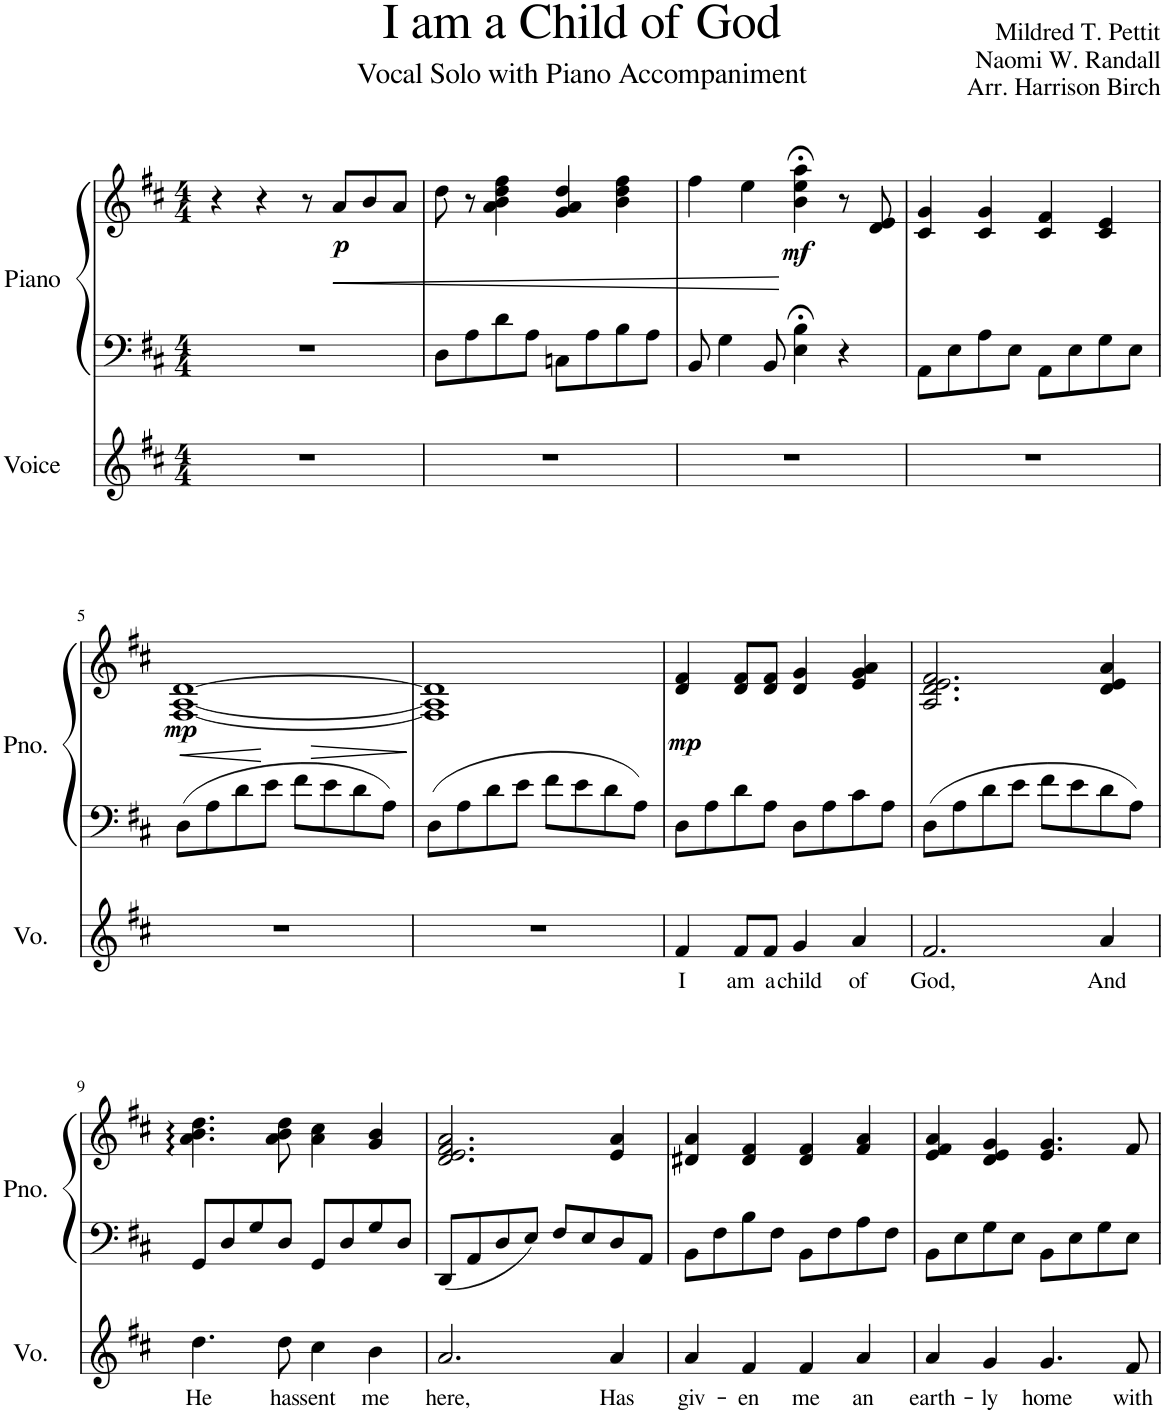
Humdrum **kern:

**kern	**text	**kern	**kern	**dynam
*part2	*part2	*part1	*part1	*part1
*staff3	*staff3	*staff2	*staff1	*staff1/2
*I"Voice	*	*I"Piano	*	*
*I'Vo.	*	*I'Pno.	*	*
*clefG2	*	*clefF4	*clefG2	*
*k[f#c#]	*	*k[f#c#]	*k[f#c#]	*
*M4/4	*	*M4/4	*M4/4	*
=1	=1	=1	=1	=1
1r	.	1r	4r	.
.	.	.	4r	.
.	.	.	8r	.
!	!	!	!	!LO:DY:b
.	.	.	8a/L	p
.	.	.	8b/	.
.	.	.	8a/J	.
=2	=2	=2	=2	=2
1r	.	8D\L	8dd\	.
.	.	8A\	8r	.
.	.	8d\	4a\ 4b\ 4dd\ 4ff#\	.
.	.	8A\J	.	.
.	.	8Cn\L	4g/ 4a/ 4dd/	.
.	.	8A\	.	.
.	.	8B\	4b\ 4dd\ 4ff#\	.
.	.	8A\J	.	.
=3	=3	=3	=3	=3
1r	.	8BB/	4ff#\	.
.	.	4G\	.	.
.	.	.	4ee\	.
.	.	8BB/	.	.
!	!	!	!	!LO:DY:b
.	.	4E\;< 4B\;<	4b\;< 4ee\;< 4aa\;<	mf
.	.	4r	8r	.
.	.	.	8d/ 8e/	.
=4	=4	=4	=4	=4
1r	.	8AA\L	4c#/ 4g/	.
.	.	8E\	.	.
.	.	8A\	4c#/ 4g/	.
.	.	8E\J	.	.
.	.	8AA\L	4c#/ 4f#/	.
.	.	8E\	.	.
.	.	8G\	4c#/ 4e/	.
.	.	8E\J	.	.
!!LO:LB:g=z
=5	=5	=5	=5	=5
!	!	!	!	!LO:DY:b
1r	.	8D\L	[1F# [1A [1d	mp
.	.	8A\	.	.
.	.	8d\	.	.
.	.	8e\J	.	.
.	.	8f#\L	.	.
.	.	8e\	.	.
.	.	8d\	.	.
.	.	8A\J	.	.
=6	=6	=6	=6	=6
1r	.	8D\L	1F#] 1A] 1d]	.
.	.	8A\	.	.
.	.	8d\	.	.
.	.	8e\J	.	.
.	.	8f#\L	.	.
.	.	8e\	.	.
.	.	8d\	.	.
.	.	8A\J	.	.
=7	=7	=7	=7	=7
!	!LO:LY:b	!	!	!LO:DY:b
4f#/	I	8D\L	4d/ 4f#/	mp
.	.	8A\	.	.
!	!LO:LY:b	!	!	!
8f#/L	am	8d\	8d/ 8f#/L	.
!	!LO:LY:b	!	!	!
8f#/J	a	8A\J	8d/ 8f#/J	.
!	!LO:LY:b	!	!	!
4g/	child	8D\L	4d/ 4g/	.
.	.	8A\	.	.
!	!LO:LY:b	!	!	!
4a/	of	8c#\	4e/ 4g/ 4a/	.
.	.	8A\J	.	.
=8	=8	=8	=8	=8
!	!LO:LY:b	!	!	!
2.f#/	God,	8D\L	2.A/ 2.d/ 2.e/ 2.f#/	.
.	.	8A\	.	.
.	.	8d\	.	.
.	.	8e\J	.	.
.	.	8f#\L	.	.
.	.	8e\	.	.
!	!LO:LY:b	!	!	!
4a/	And	8d\	4d/ 4e/ 4a/	.
.	.	8A\J	.	.
!!LO:LB:g=z
=9	=9	=9	=9	=9
!	!LO:LY:b	!	!	!
4.dd\	He	8GG/L	4.a\ 4.b\ 4.dd\	.
.	.	8D/	.	.
.	.	8G/	.	.
!	!LO:LY:b	!	!	!
8dd\	has	8D/J	8a\ 8b\ 8dd\	.
!	!LO:LY:b	!	!	!
4cc#\	sent	8GG/L	4a\ 4cc#\	.
.	.	8D/	.	.
!	!LO:LY:b	!	!	!
4b\	me	8G/	4g/ 4b/	.
.	.	8D/J	.	.
=10	=10	=10	=10	=10
!	!LO:LY:b	!	!	!
2.a/	here,	8DD/L	2.d/ 2.e/ 2.f#/ 2.a/	.
.	.	8AA/	.	.
.	.	8D/	.	.
.	.	8E/J	.	.
.	.	8F#/L	.	.
.	.	8E/	.	.
!	!LO:LY:b	!	!	!
4a/	Has	8D/	4e/ 4a/	.
.	.	8AA/J	.	.
=11	=11	=11	=11	=11
!	!LO:LY:b	!	!	!
4a/	giv-	8BB\L	4d#X/ 4a/	.
.	.	8F#\	.	.
!	!LO:LY:b	!	!	!
4f#/	-en	8B\	4d#/ 4f#/	.
.	.	8F#\J	.	.
!	!LO:LY:b	!	!	!
4f#/	me	8BB\L	4d#/ 4f#/	.
.	.	8F#\	.	.
!	!LO:LY:b	!	!	!
4a/	an	8A\	4f#/ 4a/	.
.	.	8F#\J	.	.
=12	=12	=12	=12	=12
!	!LO:LY:b	!	!	!
4a/	earth-	8BB\L	4e/ 4f#/ 4a/	.
.	.	8E\	.	.
!	!LO:LY:b	!	!	!
4g/	-ly	8G\	4d/ 4e/ 4g/	.
.	.	8E\J	.	.
!	!LO:LY:b	!	!	!
4.g/	home	8BB\L	4.e/ 4.g/	.
.	.	8E\	.	.
.	.	8G\	.	.
!	!LO:LY:b	!	!	!
8f#/	with	8E\J	8f#/	.
=	=	=	=	=
*-	*-	*-	*-	*-
